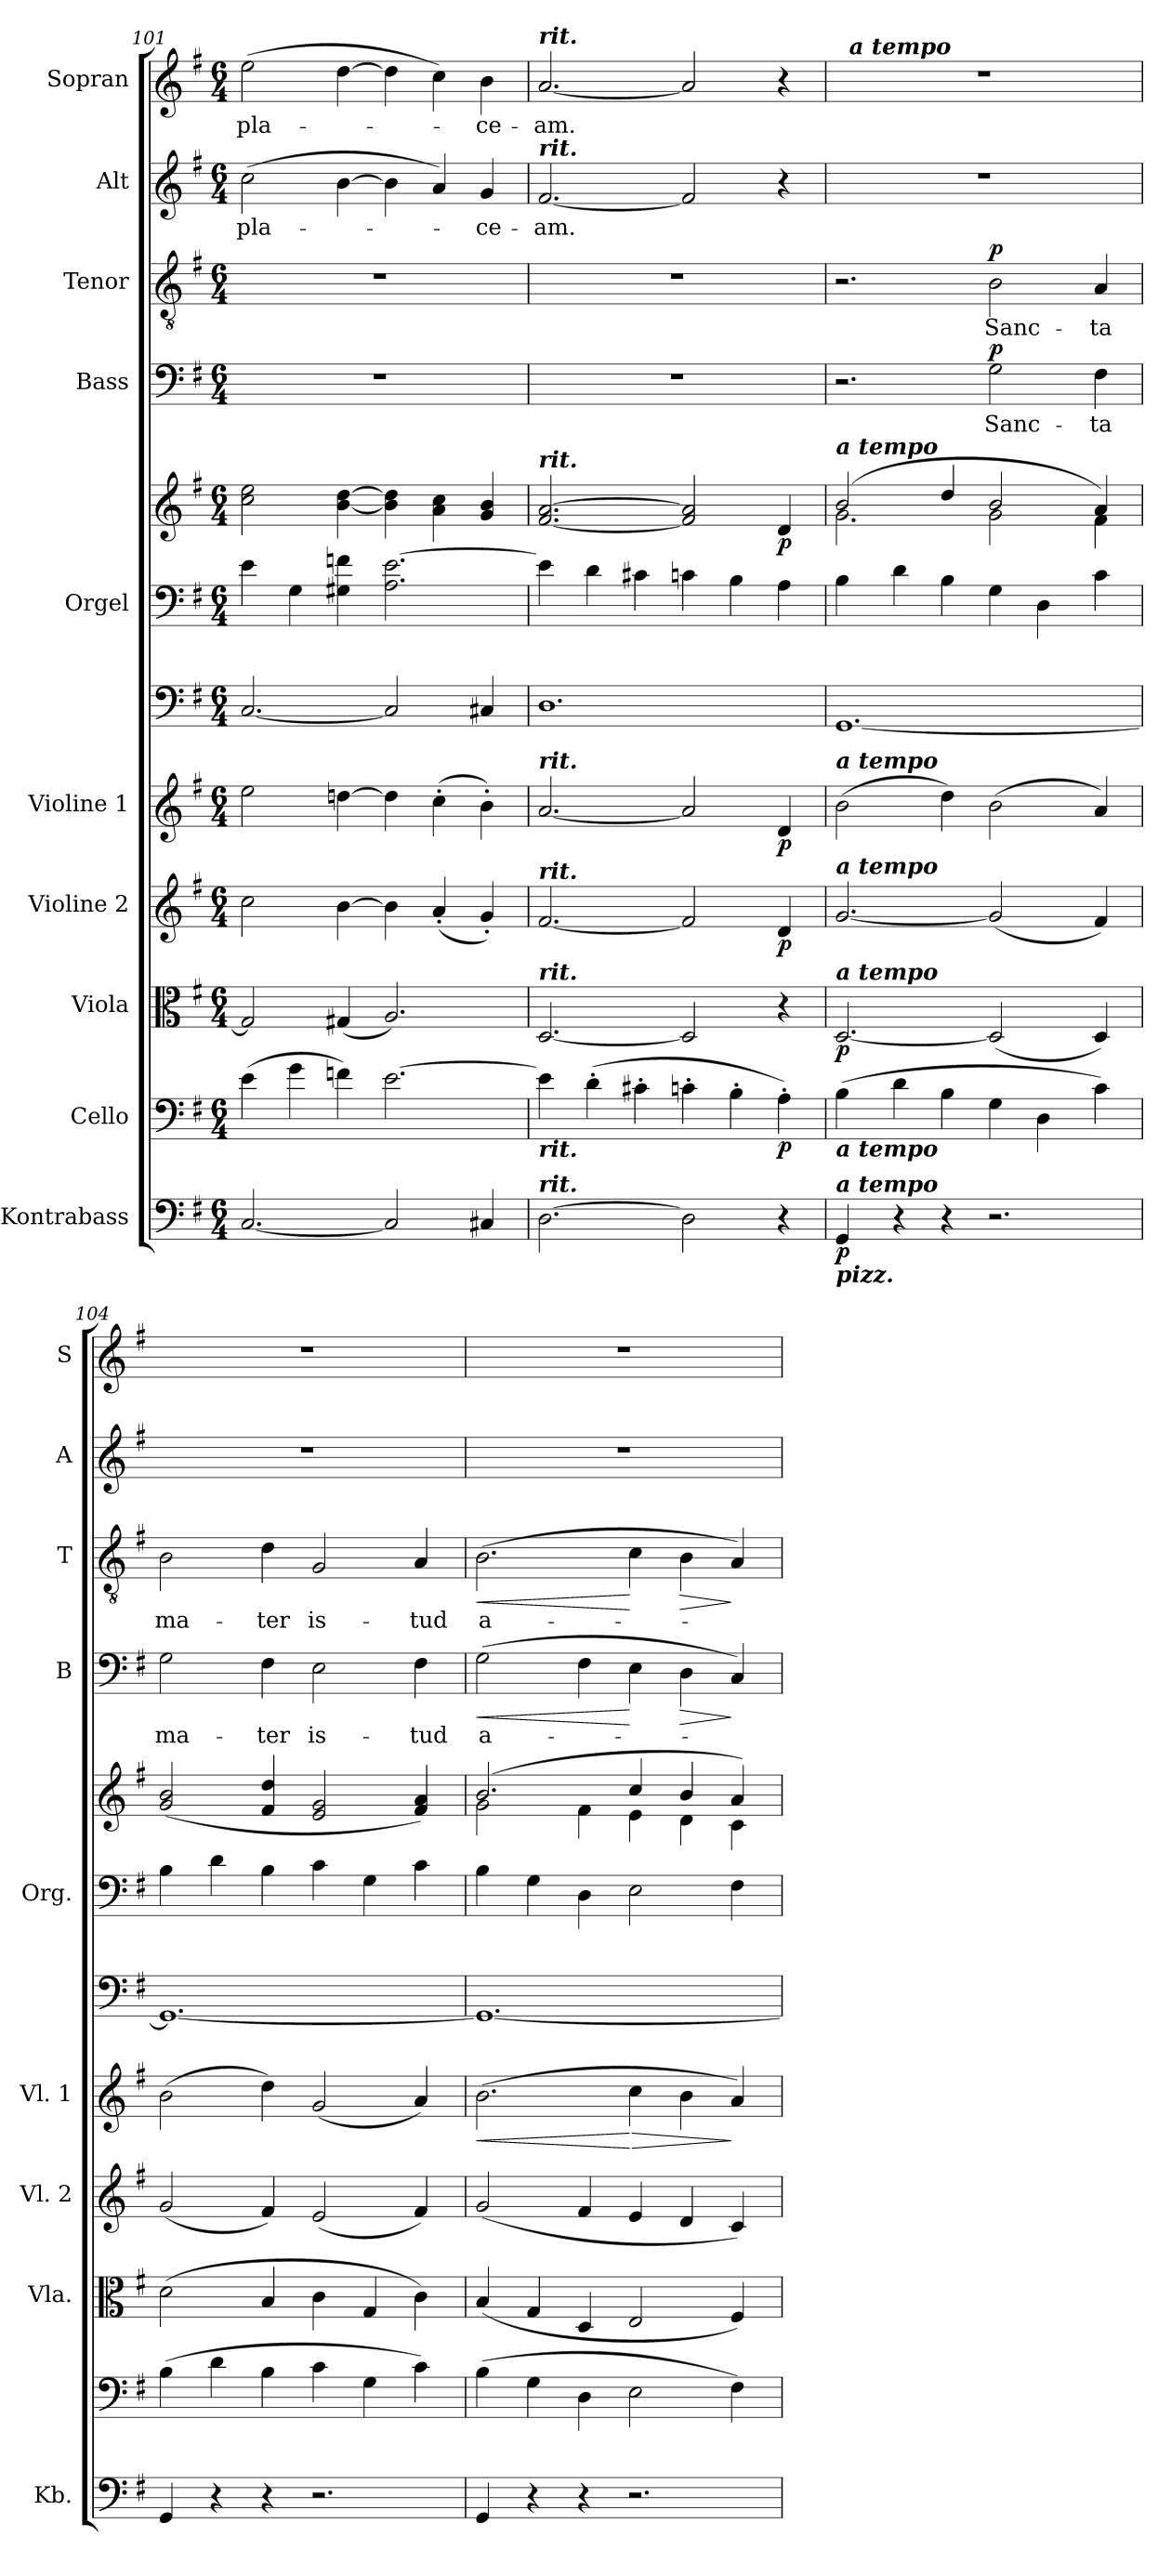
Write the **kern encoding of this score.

**kern	**dynam	**kern	**dynam	**kern	**dynam	**kern	**dynam	**kern	**dynam	**kern	**kern	**kern	**dynam	**kern	**text	**dynam	**kern	**text	**dynam	**kern	**text	**kern	**text
*part11	*part11	*part10	*part10	*part9	*part9	*part8	*part8	*part7	*part7	*part6	*part5	*part5	*part5	*part4	*part4	*part4	*part3	*part3	*part3	*part2	*part2	*part1	*part1
*staff12	*staff12	*staff11	*staff11	*staff10	*staff10	*staff9	*staff9	*staff8	*staff8	*staff7	*staff6	*staff5	*staff5/6	*staff4	*staff4	*staff4	*staff3	*staff3	*staff3	*staff2	*staff2	*staff1	*staff1
*I"Kontrabass	*	*I"Cello	*	*I"Viola	*	*I"Violine 2	*	*I"Violine 1	*	*	*I"Orgel	*	*	*I"Bass	*	*	*I"Tenor	*	*	*I"Alt	*	*I"Sopran	*
*I'Kb.	*	*	*	*I'Vla.	*	*I'Vl. 2	*	*I'Vl. 1	*	*	*I'Org.	*	*	*I'B	*	*	*I'T	*	*	*I'A	*	*I'S	*
*clefF4	*	*clefF4	*	*clefC3	*	*clefG2	*	*clefG2	*	*clefF4	*clefF4	*clefG2	*	*clefF4	*	*	*clefGv2	*	*	*clefG2	*	*clefG2	*
*ITrd7c12	*	*	*	*	*	*	*	*	*	*	*	*	*	*	*	*	*	*	*	*	*	*	*
*k[f#]	*	*k[f#]	*	*k[f#]	*	*k[f#]	*	*k[f#]	*	*k[f#]	*k[f#]	*k[f#]	*	*k[f#]	*	*	*k[f#]	*	*	*k[f#]	*	*k[f#]	*
*G:	*	*G:	*	*G:	*	*G:	*	*G:	*	*G:	*G:	*G:	*	*G:	*	*	*G:	*	*	*G:	*	*G:	*
*M6/4	*	*M6/4	*	*M6/4	*	*M6/4	*	*M6/4	*	*M6/4	*M6/4	*M6/4	*	*M6/4	*	*	*M6/4	*	*	*M6/4	*	*M6/4	*
=101	=101	=101	=101	=101	=101	=101	=101	=101	=101	=101	=101	=101	=101	=101	=101	=101	=101	=101	=101	=101	=101	=101	=101
!	!	!	!	!	!	!	!	!	!	!	!	!	!	!	!	!	!	!	!	!	!LO:LY:b	!	!LO:LY:b
[2.CC/	.	(>4e\	.	2G/]	.	2cc\	.	2ee\	.	[2.C/	4e\	2cc\ 2ee\	.	1.r	.	.	1.r	.	.	(>2cc\	-pla-	(>2ee\	-pla-
.	.	4g\	.	.	.	.	.	.	.	.	4G\	.	.	.	.	.	.	.	.	.	.	.	.
.	.	4fn\)	.	(<4G#X/	.	[4b\	.	[4ddn\	.	.	4G#X\ 4fn\	[4b\ [4dd\	.	.	.	.	.	.	.	[4b\	.	[4dd\	.
2CC/]	.	[2.e\	.	2.A/)	.	4b\]	.	4dd\]	.	2C/]	2.A\ [2.e\	4b\] 4dd\]	.	.	.	.	.	.	.	4b\]	.	4dd\]	.
.	.	.	.	.	.	(<4a'</	.	(>4cc'>\	.	.	.	4a\ 4cc\	.	.	.	.	.	.	.	4a/)	.	4cc\)	.
!	!	!	!	!	!	!	!	!	!	!	!	!	!	!	!	!	!	!	!	!	!LO:LY:b	!	!LO:LY:b
4CC#X/	.	.	.	.	.	4g'</)	.	4b'>\)	.	4C#X/	.	4g/ 4b/	.	.	.	.	.	.	.	4g/	-ce-	4b\	-ce-
=102	=102	=102	=102	=102	=102	=102	=102	=102	=102	=102	=102	=102	=102	=102	=102	=102	=102	=102	=102	=102	=102	=102	=102
!	!	!	!	!	!	!	!	!	!	!	!	!	!	!	!	!	!	!	!	!	!	!LO:TX:a:Bi:t=rit.	!
!	!	!	!	!	!	!	!	!	!	!	!	!	!	!	!	!	!	!	!	!LO:TX:a:Bi:t=rit.	!	!	!
!	!	!	!	!	!	!	!	!	!	!	!	!LO:TX:a:Bi:t=rit.	!	!	!	!	!	!	!	!	!	!	!
!	!	!	!	!	!	!	!	!LO:TX:a:Bi:t=rit.	!	!	!	!	!	!	!	!	!	!	!	!	!	!	!
!	!	!	!	!	!	!LO:TX:a:Bi:t=rit.	!	!	!	!	!	!	!	!	!	!	!	!	!	!	!	!	!
!	!	!	!	!LO:TX:a:Bi:t=rit.	!	!	!	!	!	!	!	!	!	!	!	!	!	!	!	!	!	!	!
!	!	!LO:TX:b:Bi:t=rit.	!	!	!	!	!	!	!	!	!	!	!	!	!	!	!	!	!	!	!	!	!
!LO:TX:a:Bi:t=rit.	!	!	!	!	!	!	!	!	!	!	!	!	!	!	!	!	!	!	!	!	!	!	!
!	!	!	!	!	!	!	!	!	!	!	!	!	!	!	!	!	!	!	!	!	!LO:LY:b	!	!LO:LY:b
[2.DD\	.	4e\]	.	[2.D/	.	[2.f#/	.	[2.a/	.	1.D	4e\]	[2.f#/ [2.a/	.	1.r	.	.	1.r	.	.	[2.f#/	-am.	[2.a/	-am.
.	.	(>4d'>\	.	.	.	.	.	.	.	.	4d\	.	.	.	.	.	.	.	.	.	.	.	.
.	.	4c#X'>\	.	.	.	.	.	.	.	.	4c#X\	.	.	.	.	.	.	.	.	.	.	.	.
2DD\]	.	4cn'>\	.	2D/]	.	2f#/]	.	2a/]	.	.	4cn\	2f#/] 2a/]	.	.	.	.	.	.	.	2f#/]	.	2a/]	.
.	.	4B'>\	.	.	.	.	.	.	.	.	4B\	.	.	.	.	.	.	.	.	.	.	.	.
!	!	!	!LO:DY:b	!	!	!	!LO:DY:b	!	!LO:DY:b	!	!	!	!LO:DY:b	!	!	!	!	!	!	!	!	!	!
4r	.	4A'>\)	p	4r	.	4d/	p	4d/	p	.	4A\	4d/	p	.	.	.	.	.	.	4r	.	4r	.
=103	=103	=103	=103	=103	=103	=103	=103	=103	=103	=103	=103	=103	=103	=103	=103	=103	=103	=103	=103	=103	=103	=103	=103
*	*	*	*	*	*	*	*	*	*	*	*	*^	*	*	*	*	*	*	*	*	*	*	*
!	!	!	!	!	!	!	!	!	!	!	!	!LO:TX:a:Bi:t=a tempo	!	!	!	!	!	!	!	!	!	!	!	!
!	!	!	!	!	!	!	!	!LO:TX:a:Bi:t=a tempo	!	!	!	!	!	!	!	!	!	!	!	!	!	!	!	!
!	!	!	!	!	!	!LO:TX:a:Bi:t=a tempo	!	!	!	!	!	!	!	!	!	!	!	!	!	!	!	!	!	!
!	!	!	!	!LO:TX:a:Bi:t=a tempo	!	!	!	!	!	!	!	!	!	!	!	!	!	!	!	!	!	!	!	!
!	!	!LO:TX:b:Bi:t=a tempo	!	!	!	!	!	!	!	!	!	!	!	!	!	!	!	!	!	!	!	!	!	!
!LO:TX:a:Bi:t=a tempo	!	!	!	!	!	!	!	!	!	!	!	!	!	!	!	!	!	!	!	!	!	!	!	!
!LO:TX:b:Bi:t=pizz.	!	!	!	!	!	!	!	!	!	!	!	!	!	!	!	!	!	!	!	!	!	!	!	!
!	!LO:DY:b	!	!	!	!LO:DY:b	!	!	!	!	!	!	!	!	!	!	!	!	!	!	!	!	!	!	!
*	*	*	*	*	*	*	*	*	*	*	*	*	*	*	*	*	*	*	*	*	*	*	*^	*
4GGG/	p	(>4B\	.	[2.D/	p	[2.g/	.	(>2b\	.	[1.GG	4B\	(2b/	2.g\	.	2.r	.	.	2.r	.	.	1.r	.	1.r	32ryy	.
!	!	!	!	!	!	!	!	!	!	!	!	!	!	!	!	!	!	!	!	!	!	!	!	!LO:TX:a:Bi:t=a tempo	!
.	.	.	.	.	.	.	.	.	.	.	.	.	.	.	.	.	.	.	.	.	.	.	.	1ryy	.
4r	.	4d\	.	.	.	.	.	.	.	.	4d\	.	.	.	.	.	.	.	.	.	.	.	.	.	.
4r	.	4B\	.	.	.	.	.	4dd\)	.	.	4B\	4dd/	.	.	.	.	.	.	.	.	.	.	.	.	.
!	!	!	!	!	!	!	!	!	!	!	!	!	!	!	!	!LO:LY:b	!LO:DY:a	!	!LO:LY:b	!LO:DY:a	!	!	!	!	!
2.r	.	4G\	.	(<2D/]	.	(<2g/]	.	(>2b\	.	.	4G\	2b/	2g\	.	2G\	Sanc-	p	2B\	Sanc-	p	.	.	.	.	.
.	.	4D\	.	.	.	.	.	.	.	.	4D\	.	.	.	.	.	.	.	.	.	.	.	.	.	.
.	.	.	.	.	.	.	.	.	.	.	.	.	.	.	.	.	.	.	.	.	.	.	.	4...ryy	.
!	!	!	!	!	!	!	!	!	!	!	!	!	!	!	!	!LO:LY:b	!	!	!LO:LY:b	!	!	!	!	!	!
.	.	4c\)	.	4D/)	.	4f#/)	.	4a/)	.	.	4c\	4a/)	4f#\	.	4F#\	-ta	.	4A/	-ta	.	.	.	.	.	.
!!LO:PB:g=z
=104	=104	=104	=104	=104	=104	=104	=104	=104	=104	=104	=104	=104	=104	=104	=104	=104	=104	=104	=104	=104	=104	=104	=104	=104	=104
!	!	!	!	!	!	!	!	!	!	!	!	!	!	!	!	!LO:LY:b	!	!	!LO:LY:b	!	!	!	!	!	!
*	*	*	*	*	*	*	*	*	*	*	*	*v	*v	*	*	*	*	*	*	*	*	*	*v	*v	*
4GGG/	.	(>4B\	.	(>2d\	.	(<2g/	.	(>2b\	.	1.GG_	4B\	(2g/ 2b/	.	2G\	ma-	.	2B\	ma-	.	1.r	.	1.r	.
4r	.	4d\	.	.	.	.	.	.	.	.	4d\	.	.	.	.	.	.	.	.	.	.	.	.
!	!	!	!	!	!	!	!	!	!	!	!	!	!	!	!LO:LY:b	!	!	!LO:LY:b	!	!	!	!	!
4r	.	4B\	.	4B/	.	4f#/)	.	4dd\)	.	.	4B\	4f#/ 4dd/	.	4F#\	-ter	.	4d\	-ter	.	.	.	.	.
!	!	!	!	!	!	!	!	!	!	!	!	!	!	!	!LO:LY:b	!	!	!LO:LY:b	!	!	!	!	!
2.r	.	4c\	.	4c\	.	(<2e/	.	(<2g/	.	.	4c\	2e/ 2g/	.	2E\	is-	.	2G/	is-	.	.	.	.	.
.	.	4G\	.	4G/	.	.	.	.	.	.	4G\	.	.	.	.	.	.	.	.	.	.	.	.
!	!	!	!	!	!	!	!	!	!	!	!	!	!	!	!LO:LY:b	!	!	!LO:LY:b	!	!	!	!	!
.	.	4c\)	.	4c\)	.	4f#/)	.	4a/)	.	.	4c\	4f#/ 4a/)	.	4F#\	-tud	.	4A/	-tud	.	.	.	.	.
=105	=105	=105	=105	=105	=105	=105	=105	=105	=105	=105	=105	=105	=105	=105	=105	=105	=105	=105	=105	=105	=105	=105	=105
!	!	!	!	!	!	!	!	!	!LO:HP:b	!	!	!	!	!	!LO:LY:b	!LO:HP:b	!	!LO:LY:b	!LO:HP:b	!	!	!	!
*	*	*	*	*	*	*	*	*	*	*	*	*^	*	*	*	*	*	*	*	*	*	*	*
4GGG/	.	(>4B\	.	(<4B/	.	(<2g/	.	(>2.b\	<	1.GG_	4B\	(2.b/	2g\	.	(>2G\	a-	<	(>2.B\	a-	<	1.r	.	1.r	.
4r	.	4G\	.	4G/	.	.	.	.	.	.	4G\	.	.	.	.	.	.	.	.	.	.	.	.	.
4r	.	4D\	.	4D/	.	4f#/	.	.	.	.	4D\	.	4f#\	.	4F#\	.	.	.	.	.	.	.	.	.
!	!	!	!	!	!	!	!	!	!LO:HP:n=1:b	!	!	!	!	!	!	!	!	!	!	!	!	!	!	!
2.r	.	2E\	.	2E/	.	4e/	.	4cc\	[ >	.	2E\	4cc/	4e\	.	4E\	.	[	4c\	.	[	.	.	.	.
!	!	!	!	!	!	!	!	!	!	!	!	!	!	!	!	!	!LO:HP:b	!	!	!LO:HP:b	!	!	!	!
.	.	.	.	.	.	4d/	.	4b\	.	.	.	4b/	4d\	.	4D\	.	>	4B\	.	>	.	.	.	.
.	.	4F#\)	.	4F#/)	.	4c/)	.	4a/)	]	.	4F#\	4a/)	4c\	.	4C/)	.	]	4A/)	.	]	.	.	.	.
*	*	*	*	*	*	*	*	*	*	*	*	*v	*v	*	*	*	*	*	*	*	*	*	*	*
=	=	=	=	=	=	=	=	=	=	=	=	=	=	=	=	=	=	=	=	=	=	=	=
*-	*-	*-	*-	*-	*-	*-	*-	*-	*-	*-	*-	*-	*-	*-	*-	*-	*-	*-	*-	*-	*-	*-	*-
